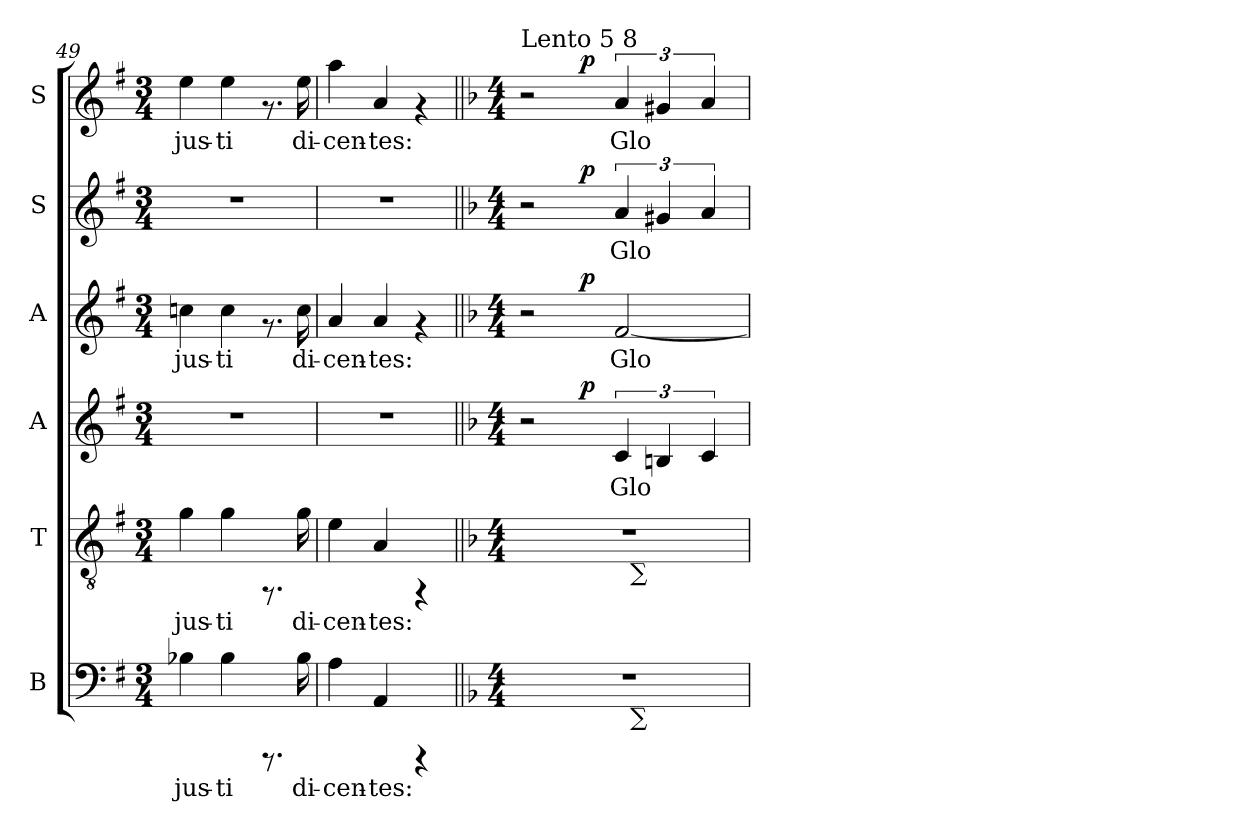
**kern	**text	**kern	**text	**kern	**text	**dynam	**kern	**text	**dynam	**kern	**text	**dynam	**kern	**text	**dynam
*part6	*part6	*part5	*part5	*part4	*part4	*part4	*part3	*part3	*part3	*part2	*part2	*part2	*part1	*part1	*part1
*staff6	*staff6	*staff5	*staff5	*staff4	*staff4	*staff4	*staff3	*staff3	*staff3	*staff2	*staff2	*staff2	*staff1	*staff1	*staff1
*I"B	*	*I"T	*	*I"A	*	*	*I"A	*	*	*I"S	*	*	*I"S	*	*
*I'B	*	*I'T	*	*I'A	*	*	*I'A	*	*	*I'S	*	*	*I'S	*	*
*clefF4	*	*clefGv2	*	*clefG2	*	*	*clefG2	*	*	*clefG2	*	*	*clefG2	*	*
*k[f#]	*	*k[f#]	*	*k[f#]	*	*	*k[f#]	*	*	*k[f#]	*	*	*k[f#]	*	*
*G:	*	*G:	*	*G:	*	*	*G:	*	*	*G:	*	*	*G:	*	*
*M3/4	*	*M3/4	*	*M3/4	*	*	*M3/4	*	*	*M3/4	*	*	*M3/4	*	*
=49	=49	=49	=49	=49	=49	=49	=49	=49	=49	=49	=49	=49	=49	=49	=49
!	!LO:LY:b:cj	!	!LO:LY:b:cj	!	!	!	!	!LO:LY:b:cj	!	!	!	!	!	!LO:LY:b:cj	!
4B-X\	jus-	4g\	jus-	2.r	.	.	4ccn\	jus-	.	2.r	.	.	4ee\	jus-	.
!	!LO:LY:b:cj	!	!LO:LY:b:cj	!	!	!	!	!LO:LY:b:cj	!	!	!	!	!	!LO:LY:b:cj	!
4B-\	-ti	4g\	-ti	.	.	.	4cc\	-ti	.	.	.	.	4ee\	-ti	.
8.rCCC	.	8.rFF	.	.	.	.	8.rf	.	.	.	.	.	8.rf	.	.
!	!LO:LY:b:cj	!	!LO:LY:b:cj	!	!	!	!	!LO:LY:b:cj	!	!	!	!	!	!LO:LY:b:cj	!
16B-\	di-	16g\	di-	.	.	.	16cc\	di-	.	.	.	.	16ee\	di-	.
=50	=50	=50	=50	=50	=50	=50	=50	=50	=50	=50	=50	=50	=50	=50	=50
!	!LO:LY:b:cj	!	!LO:LY:b:cj	!	!	!	!	!LO:LY:b:cj	!	!	!	!	!	!LO:LY:b:cj	!
4A\	-cen-	4e\	-cen-	2.r	.	.	4a/	-cen-	.	2.r	.	.	4aa\	-cen-	.
!	!LO:LY:b:cj	!	!LO:LY:b:cj	!	!	!	!	!LO:LY:b:cj	!	!	!	!	!	!LO:LY:b:cj	!
4AA/	-tes:	4A/	-tes:	.	.	.	4a/	-tes:	.	.	.	.	4a/	-tes:	.
4rCCC	.	4rFF	.	.	.	.	4rf	.	.	.	.	.	4rf	.	.
!!LO:PB:g=z
=51||	=51||	=51||	=51||	=51||	=51||	=51||	=51||	=51||	=51||	=51||	=51||	=51||	=51||	=51||	=51||
*k[b-]	*	*k[b-]	*	*k[b-]	*	*	*k[b-]	*	*	*k[b-]	*	*	*k[b-]	*	*
*F:	*	*F:	*	*F:	*	*	*F:	*	*	*F:	*	*	*F:	*	*
*M4/4	*	*M4/4	*	*M4/4	*	*	*M4/4	*	*	*M4/4	*	*	*M4/4	*	*
*	*	*	*	*^	*	*	*^	*	*	*^	*	*	*^	*	*
!	!	!	!	!	!	!	!	!	!	!	!	!	!	!	!	!LO:TX:a:t=Lento 5 8	!	!	!
*^	*	*^	*	*	*	*	*	*	*	*	*	*	*	*	*	*	*	*	*
1r	2ryy	.	1r	2ryy	.	2r	4ryy	.	.	2r	4ryy	.	.	2r	4ryy	.	.	2r	4ryy	.	.
.	.	.	.	.	.	.	16ryy	.	.	.	16ryy	.	.	.	16ryy	.	.	.	16ryy	.	.
!	!	!	!	!	!	!	!	!	!LO:DY:b	!	!	!	!LO:DY:b	!	!	!	!LO:DY:b	!	!	!	!LO:DY:b
.	.	.	.	.	.	.	2ryy	.	p	.	2ryy	.	p	.	2ryy	.	p	.	2ryy	.	p
!	!	!	!	!	!	!	!	!LO:LY:b:cj	!	!	!	!LO:LY:b:cj	!	!	!	!LO:LY:b:cj	!	!	!	!LO:LY:b:cj	!
.	32.ryy	.	.	32.ryy	.	6c/	.	Glo-	.	[<2f/	.	Glo-	.	6a/	.	Glo-	.	6a/	.	Glo-	.
!	!	!	!	!LO:TX:b:t=∑	!	!	!	!	!	!	!	!	!	!	!	!	!	!	!	!	!
!	!LO:TX:b:t=∑	!	!	!	!	!	!	!	!	!	!	!	!	!	!	!	!	!	!	!	!
.	4ryy	.	.	4ryy	.	.	.	.	.	.	.	.	.	.	.	.	.	.	.	.	.
!	!	!	!	!	!	!	!	!LO:LY:b:cj	!	!	!	!	!	!	!	!LO:LY:b:cj	!	!	!	!LO:LY:b:cj	!
.	.	.	.	.	.	6Bn/	.	--	.	.	.	.	.	6g#X/	.	--	.	6g#X/	.	--	.
.	8ryy	.	.	8ryy	.	.	.	.	.	.	.	.	.	.	.	.	.	.	.	.	.
.	.	.	.	.	.	.	8.ryy	.	.	.	8.ryy	.	.	.	8.ryy	.	.	.	8.ryy	.	.
!	!	!	!	!	!	!	!	!LO:LY:b:cj	!	!	!	!	!	!	!	!LO:LY:b:cj	!	!	!	!LO:LY:b:cj	!
.	.	.	.	.	.	6c/	.	--	.	.	.	.	.	6a/	.	--	.	6a/	.	--	.
.	16ryy	.	.	16ryy	.	.	.	.	.	.	.	.	.	.	.	.	.	.	.	.	.
.	64ryy	.	.	64ryy	.	.	.	.	.	.	.	.	.	.	.	.	.	.	.	.	.
*v	*v	*	*	*	*	*v	*v	*	*	*v	*v	*	*	*v	*v	*	*	*v	*v	*	*
*	*	*v	*v	*	*	*	*	*	*	*	*	*	*	*	*	*
=	=	=	=	=	=	=	=	=	=	=	=	=	=	=	=
*-	*-	*-	*-	*-	*-	*-	*-	*-	*-	*-	*-	*-	*-	*-	*-
